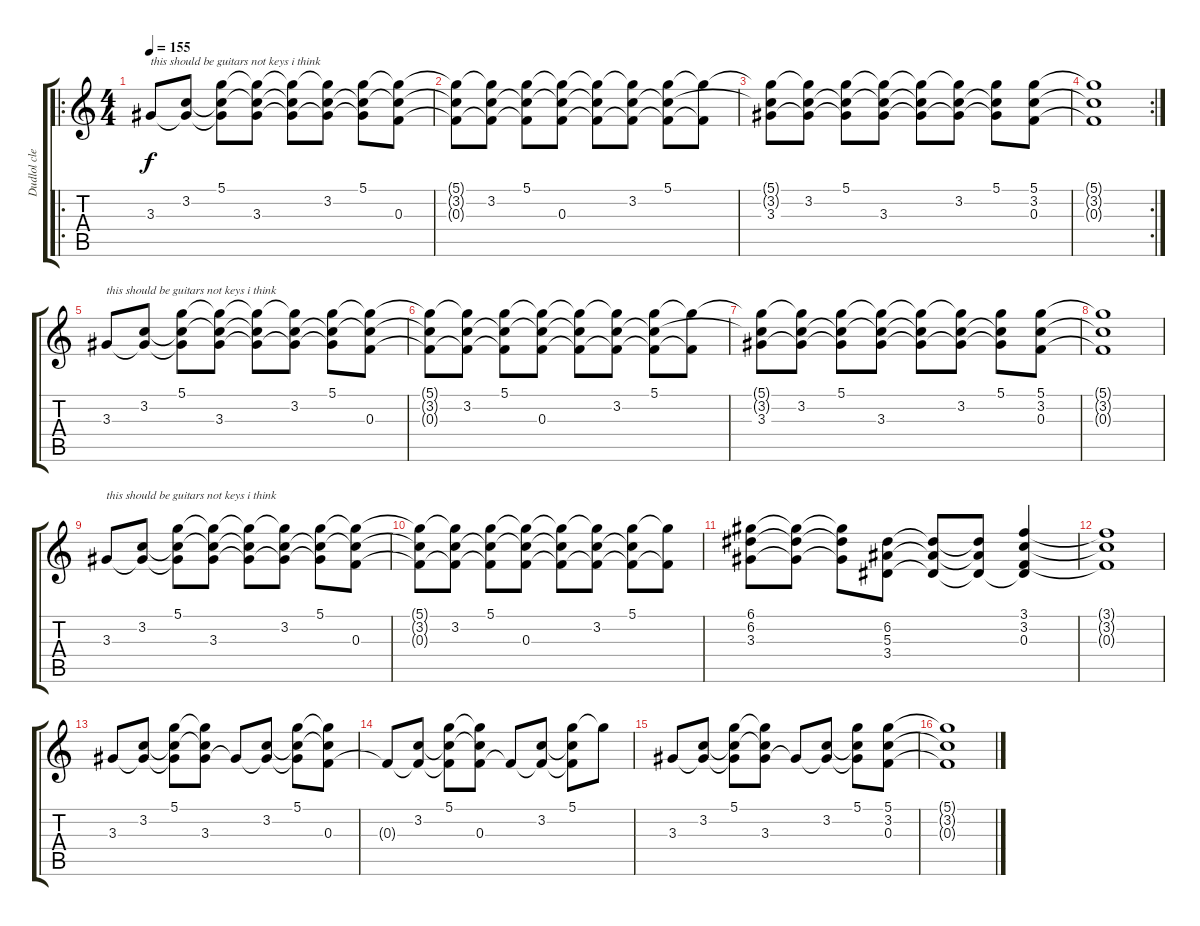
\track ("Dudlol clean" "Dudlol cle") {instrument electricguitarclean}
\staff {score tabs}
\tuning (D4 A3 F3 C3 G2 C2) {hide}
\ro
\ts (4 4)
\tempo 155
\clef g2
\ks c
3.3.8{txt "this should be guitars not keys i think" dy f instrument electricguitarclean} (3.2 3.3{t}).8 (5.1 3.2{t} 3.3{t}).8 (5.1{t} 3.2{t} 3.3).8 (5.1{t} 3.2{t} 3.3{t}).8 (5.1{t} 3.2 3.3{t}).8 (5.1 3.2{t} 3.3{t}).8 (5.1{t} 3.2{t} 0.3).8 |
(5.1{t} 3.2{t} 0.3{t}).8 (5.1{t} 3.2 0.3{t}).8 (5.1 3.2{t} 0.3{t}).8 (5.1{t} 3.2{t} 0.3).8 (5.1{t} 3.2{t} 0.3{t}).8 (5.1{t} 3.2 0.3{t}).8 (5.1 3.2{t} 0.3{t}).8 (5.1{t} 0.3{t}).8 |
(5.1{t} 3.2{t} 3.3).8 (5.1{t} 3.2 3.3{t}).8 (5.1 3.2{t} 3.3{t}).8 (5.1{t} 3.2{t} 3.3).8 (5.1{t} 3.2{t} 3.3{t}).8 (5.1{t} 3.2 3.3{t}).8 (5.1 3.2{t} 3.3{t}).8 (5.1 3.2 0.3).8 |
\rc 2
(5.1{t} 3.2{t} 0.3{t}).1 |
3.3.8{txt "this should be guitars not keys i think"} (3.2 3.3{t}).8 (5.1 3.2{t} 3.3{t}).8 (5.1{t} 3.2{t} 3.3).8 (5.1{t} 3.2{t} 3.3{t}).8 (5.1{t} 3.2 3.3{t}).8 (5.1 3.2{t} 3.3{t}).8 (5.1{t} 3.2{t} 0.3).8 |
(5.1{t} 3.2{t} 0.3{t}).8 (5.1{t} 3.2 0.3{t}).8 (5.1 3.2{t} 0.3{t}).8 (5.1{t} 3.2{t} 0.3).8 (5.1{t} 3.2{t} 0.3{t}).8 (5.1{t} 3.2 0.3{t}).8 (5.1 3.2{t} 0.3{t}).8 (5.1{t} 0.3{t}).8 |
(5.1{t} 3.2{t} 3.3).8 (5.1{t} 3.2 3.3{t}).8 (5.1 3.2{t} 3.3{t}).8 (5.1{t} 3.2{t} 3.3).8 (5.1{t} 3.2{t} 3.3{t}).8 (5.1{t} 3.2 3.3{t}).8 (5.1 3.2{t} 3.3{t}).8 (5.1 3.2 0.3).8 |
(5.1{t} 3.2{t} 0.3{t}).1 |
3.3.8{txt "this should be guitars not keys i think"} (3.2 3.3{t}).8 (5.1 3.2{t} 3.3{t}).8 (5.1{t} 3.2{t} 3.3).8 (5.1{t} 3.2{t} 3.3{t}).8 (5.1{t} 3.2 3.3{t}).8 (5.1 3.2{t} 3.3{t}).8 (5.1{t} 3.2{t} 0.3).8 |
(5.1{t} 3.2{t} 0.3{t}).8 (5.1{t} 3.2 0.3{t}).8 (5.1 3.2{t} 0.3{t}).8 (5.1{t} 3.2{t} 0.3).8 (5.1{t} 3.2{t} 0.3{t}).8 (5.1{t} 3.2 0.3{t}).8 (5.1 3.2{t} 0.3{t}).8 (5.1{t} 0.3{t}).8 |
(6.1 6.2 3.3).8 (6.1{t} 6.2{t} 3.3{t}).8 (6.1{t} 6.2{t} 3.3{t}).8 (6.2 5.3 3.4).8 (6.2{t} 5.3{t} 3.4{t}).8 (6.2{t} 5.3{t} 3.4{t}).8 (3.1 3.2 0.3 3.4{t}).4 |
(3.1{t} 3.2{t} 0.3{t}).1 |
3.3.8 (3.2 3.3{t}).8 (5.1 3.2{t} 3.3{t}).8 (5.1{t} 3.2{t} 3.3).8 3.3{t}.8 (3.2 3.3{t}).8 (5.1 3.2{t} 3.3{t}).8 (5.1{t} 3.2{t} 0.3).8 |
0.3{t}.8 (3.2 0.3{t}).8 (5.1 3.2{t} 0.3{t}).8 (5.1{t} 3.2{t} 0.3).8 0.3{t}.8 (3.2 0.3{t}).8 (5.1 3.2{t} 0.3{t}).8 5.1{t}.8 |
3.3.8 (3.2 3.3{t}).8 (5.1 3.2{t} 3.3{t}).8 (5.1{t} 3.2{t} 3.3).8 3.3{t}.8 (3.2 3.3{t}).8 (5.1 3.2{t} 3.3{t}).8 (5.1 3.2 0.3).8 |
(5.1{t} 3.2{t} 0.3{t}).1
